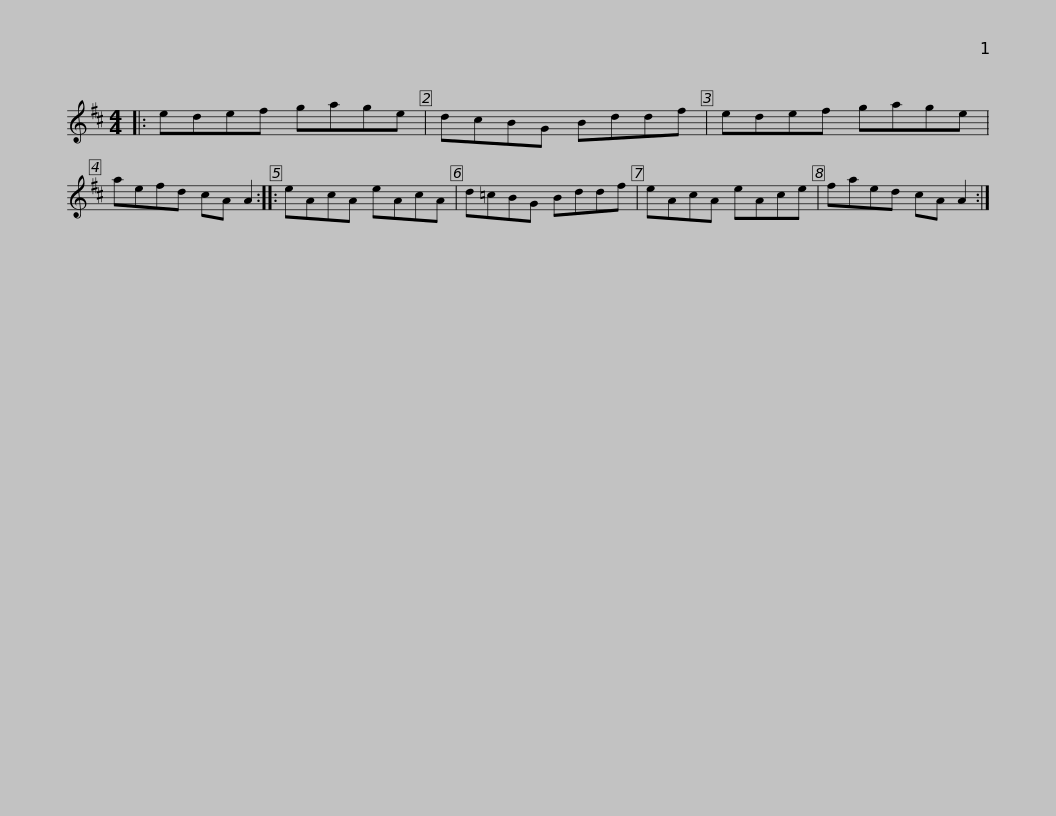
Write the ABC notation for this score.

X:1
L:1/8
M:4/4
I:linebreak $
K:D
V:1 treble
V:1
|: edef gage | dcBG Bddf | edef gage | aefd cA A2 :: eAcA eAcA |$ %5
 d=cBG Bddf | eAcA eAce | faed cA A2 :| %8
